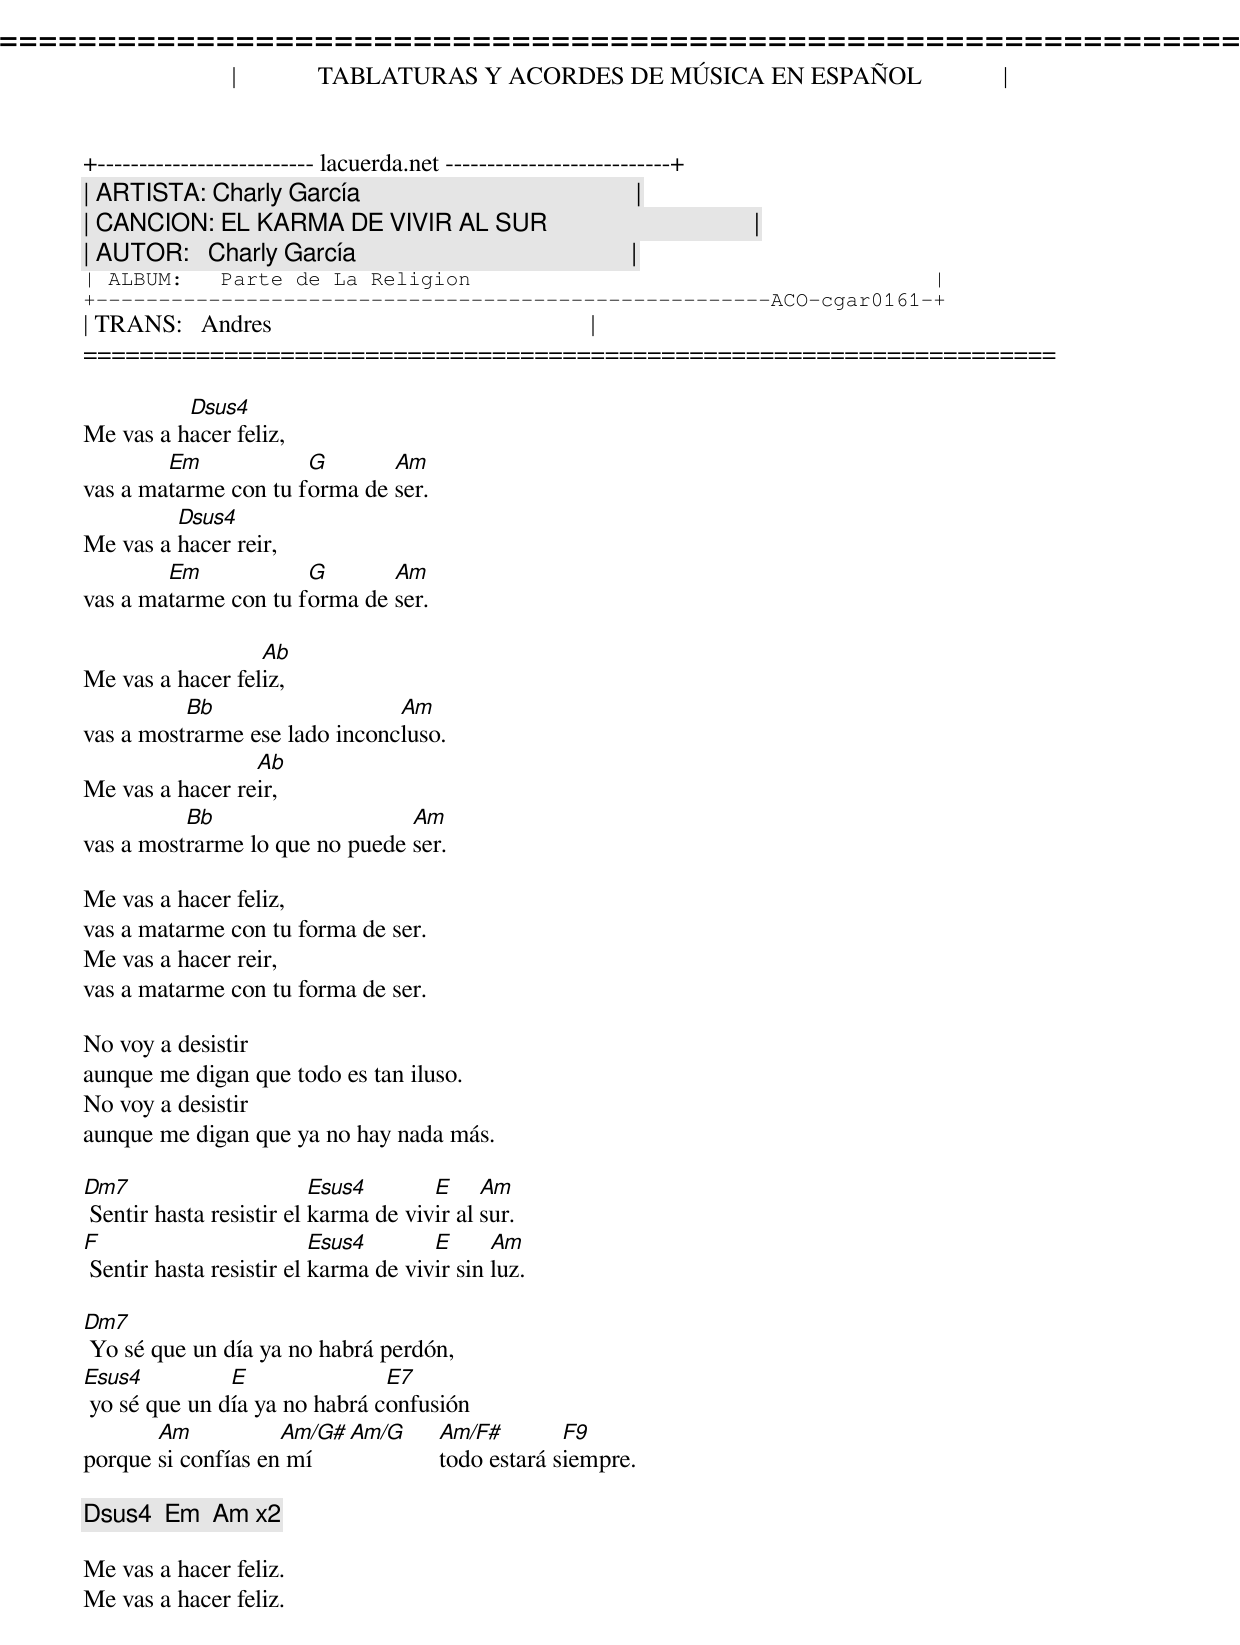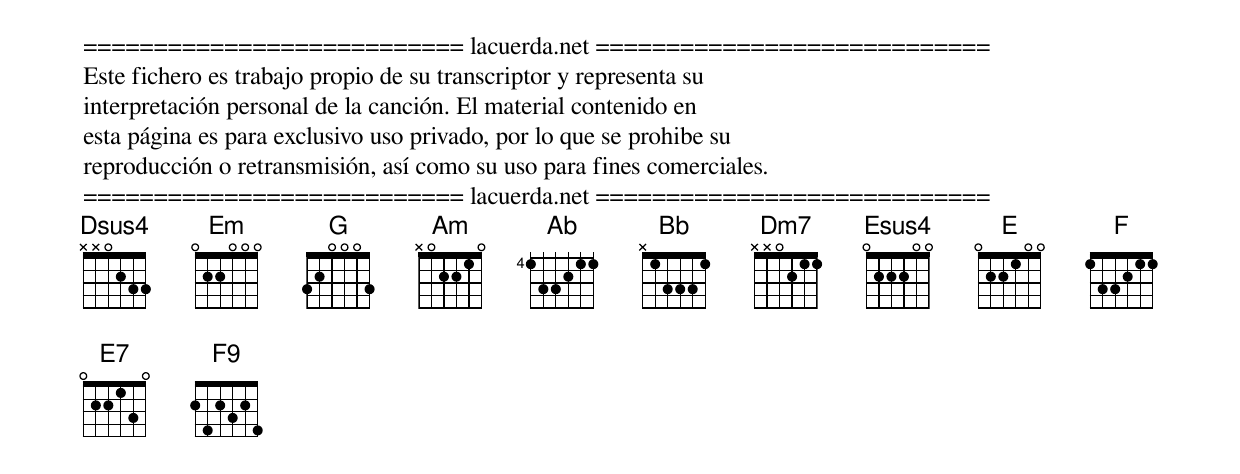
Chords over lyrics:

=====================================================================
|             TABLATURAS Y ACORDES DE MÚSICA EN ESPAÑOL             |
+-------------------------- lacuerda.net ---------------------------+
| ARTISTA: Charly García                                            |
| CANCION: EL KARMA DE VIVIR AL SUR                                 |
| AUTOR:   Charly García                                            |
| ALBUM:   Parte de La Religion                                     |
+------------------------------------------------------ACO-cgar0161-+
| TRANS:   Andres                                                   |
=====================================================================

          Dsus4
Me vas a hacer feliz,
        Em            G       Am
vas a matarme con tu forma de ser.
         Dsus4
Me vas a hacer reir,
        Em            G       Am
vas a matarme con tu forma de ser.

                  Ab
Me vas a hacer feliz,
          Bb                   Am
vas a mostrarme ese lado inconcluso.
                 Ab
Me vas a hacer reir,
          Bb                    Am
vas a mostrarme lo que no puede ser.

Me vas a hacer feliz,
vas a matarme con tu forma de ser.
Me vas a hacer reir,
vas a matarme con tu forma de ser.

No voy a desistir
aunque me digan que todo es tan iluso.
No voy a desistir
aunque me digan que ya no hay nada más.

Dm7                       Esus4       E     Am
 Sentir hasta resistir el karma de vivir al sur.
F                         Esus4       E      Am
 Sentir hasta resistir el karma de vivir sin luz.

Dm7
 Yo sé que un día ya no habrá perdón,
Esus4          E               E7
 yo sé que un día ya no habrá confusión
       Am           Am/G# Am/G Am/F#        F9
porque si confías en mí        todo estará siempre.

[Dsus4  Em  Am] x2

Me vas a hacer feliz.
Me vas a hacer feliz.


=========================== lacuerda.net ============================
Este fichero es trabajo propio de su transcriptor y representa su
interpretación personal de la canción. El material contenido en
esta página es para exclusivo uso privado, por lo que se prohibe su
reproducción o retransmisión, así como su uso para fines comerciales.
=========================== lacuerda.net ============================
